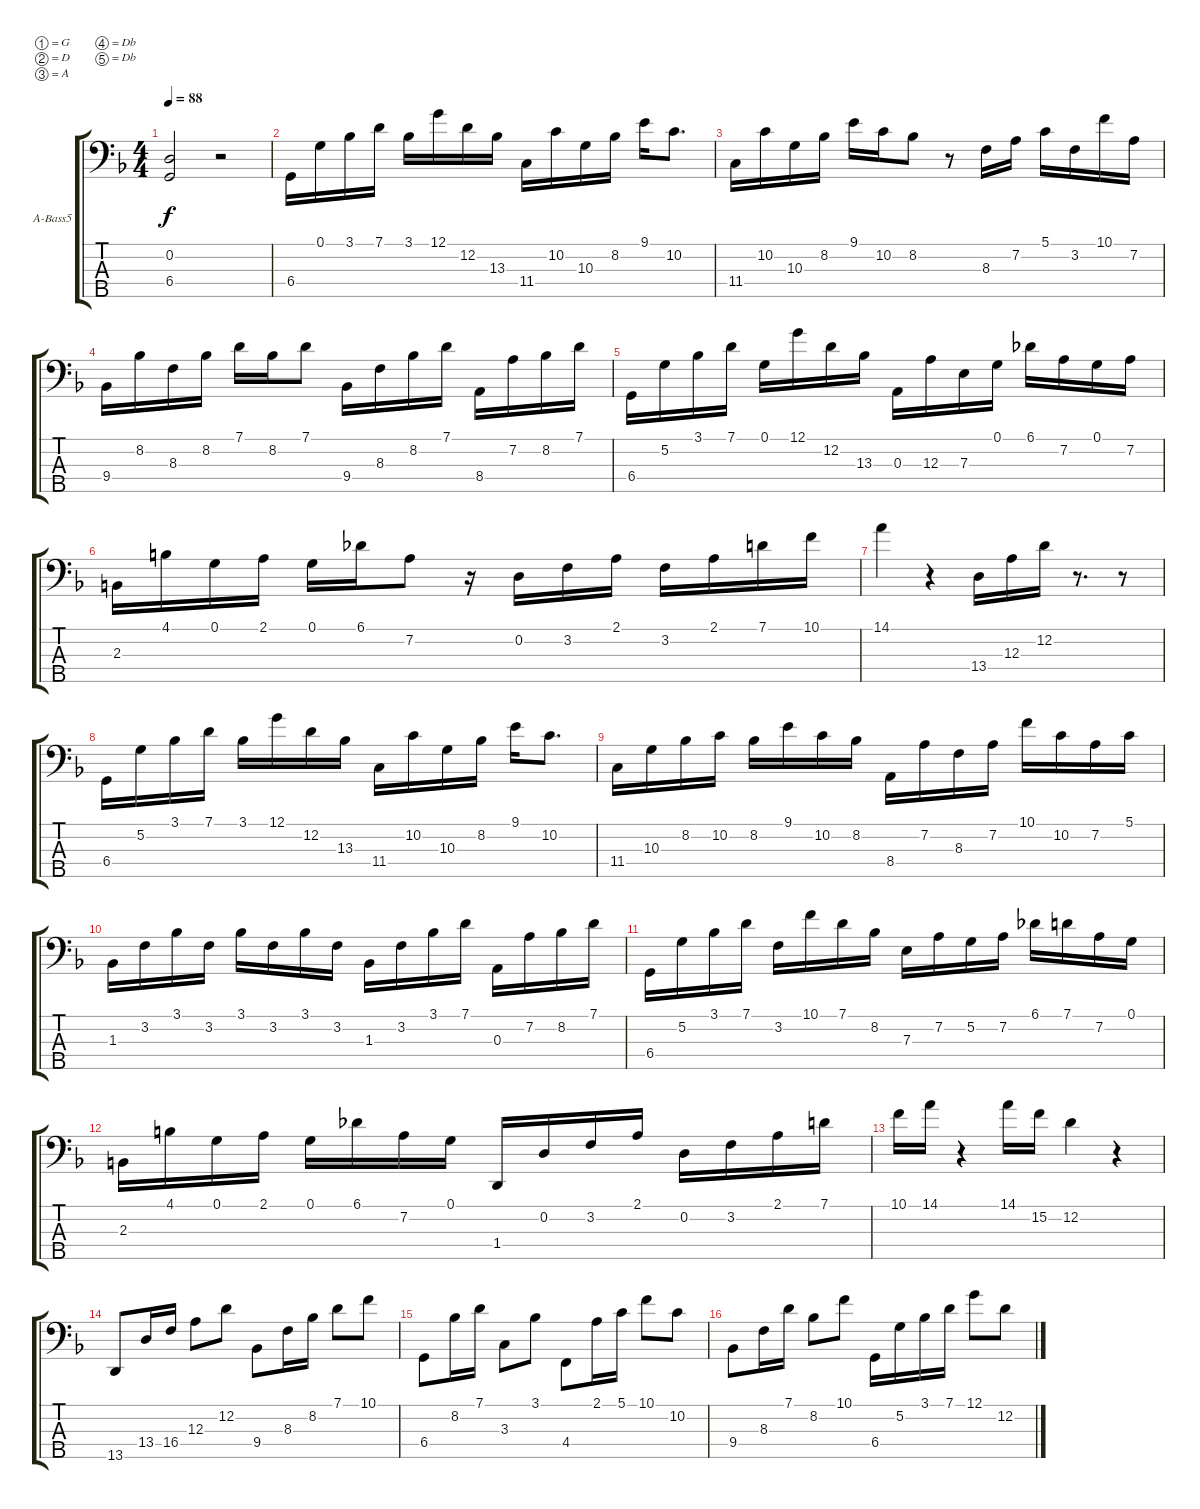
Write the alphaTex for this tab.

\bracketExtendMode groupsimilarinstruments
\firstSystemTrackNameOrientation horizontal
\otherSystemsTrackNameOrientation horizontal
\track ("Track 3" "A-Bass5") {instrument acousticbass}
\staff {score tabs}
\tuning (G2 D2 A1 Db1 Db0)
\ts (4 4)
\tempo 88
\clef f4
\ks dminor
(0.2{t} 6.4{t}).2{dy f} r.2 |
6.4.16 0.1.16 3.1.16 7.1.16 3.1.16 12.1.16 12.2.16 13.3.16 11.4.16 10.2.16 10.3.16 8.2.16 9.1.16 10.2.8{d} |
11.4.16 10.2.16 10.3.16 8.2.16 9.1.16 10.2.16 8.2.8 r.8 8.3.16 7.2.16 5.1.16 3.2.16 10.1.16 7.2.16 |
9.4.16 8.2.16 8.3.16 8.2.16 7.1.16 8.2.16 7.1.8 9.4.16 8.3.16 8.2.16 7.1.16 8.4.16 7.2.16 8.2.16 7.1.16 |
6.4.16 5.2.16 3.1.16 7.1.16 0.1.16 12.1.16 12.2.16 13.3.16 0.3.16 12.3.16 7.3.16 0.1.16 6.1.16 7.2.16 0.1.16 7.2.16 |
2.3.16 4.1.16 0.1.16 2.1.16 0.1.16 6.1.16 7.2.8 r.16 0.2.16 3.2.16 2.1.16 3.2.16 2.1.16 7.1.16 10.1.16 |
14.1.4 r.4 13.4.16 12.3.16 12.2.16 r.8{d} r.8 |
6.4.16 5.2.16 3.1.16 7.1.16 3.1.16 12.1.16 12.2.16 13.3.16 11.4.16 10.2.16 10.3.16 8.2.16 9.1.16 10.2.8{d} |
11.4.16 10.3.16 8.2.16 10.2.16 8.2.16 9.1.16 10.2.16 8.2.16 8.4.16 7.2.16 8.3.16 7.2.16 10.1.16 10.2.16 7.2.16 5.1.16 |
1.3.16 3.2.16 3.1.16 3.2.16 3.1.16 3.2.16 3.1.16 3.2.16 1.3.16 3.2.16 3.1.16 7.1.16 0.3.16 7.2.16 8.2.16 7.1.16 |
6.4.16 5.2.16 3.1.16 7.1.16 3.2.16 10.1.16 7.1.16 8.2.16 7.3.16 7.2.16 5.2.16 7.2.16 6.1.16 7.1.16 7.2.16 0.1.16 |
2.3.16 4.1.16 0.1.16 2.1.16 0.1.16 6.1.16 7.2.16 0.1.16 1.4.16 0.2.16 3.2.16 2.1.16 0.2.16 3.2.16 2.1.16 7.1.16 |
10.1.16 14.1.16 r.4 14.1.16 15.2.16 12.2.4 r.4 |
13.5.8 13.4.16 16.4.16 12.3.8 12.2.8 9.4.8 8.3.16 8.2.16 7.1.8 10.1.8 |
6.4.8 8.2.16 7.1.16 3.3.8 3.1.8 4.4.8 2.1.16 5.1.16 10.1.8 10.2.8 |
9.4.8 8.3.16 7.1.16 8.2.8 10.1.8 6.4.16 5.2.16 3.1.16 7.1.16 12.1.8 12.2.8
